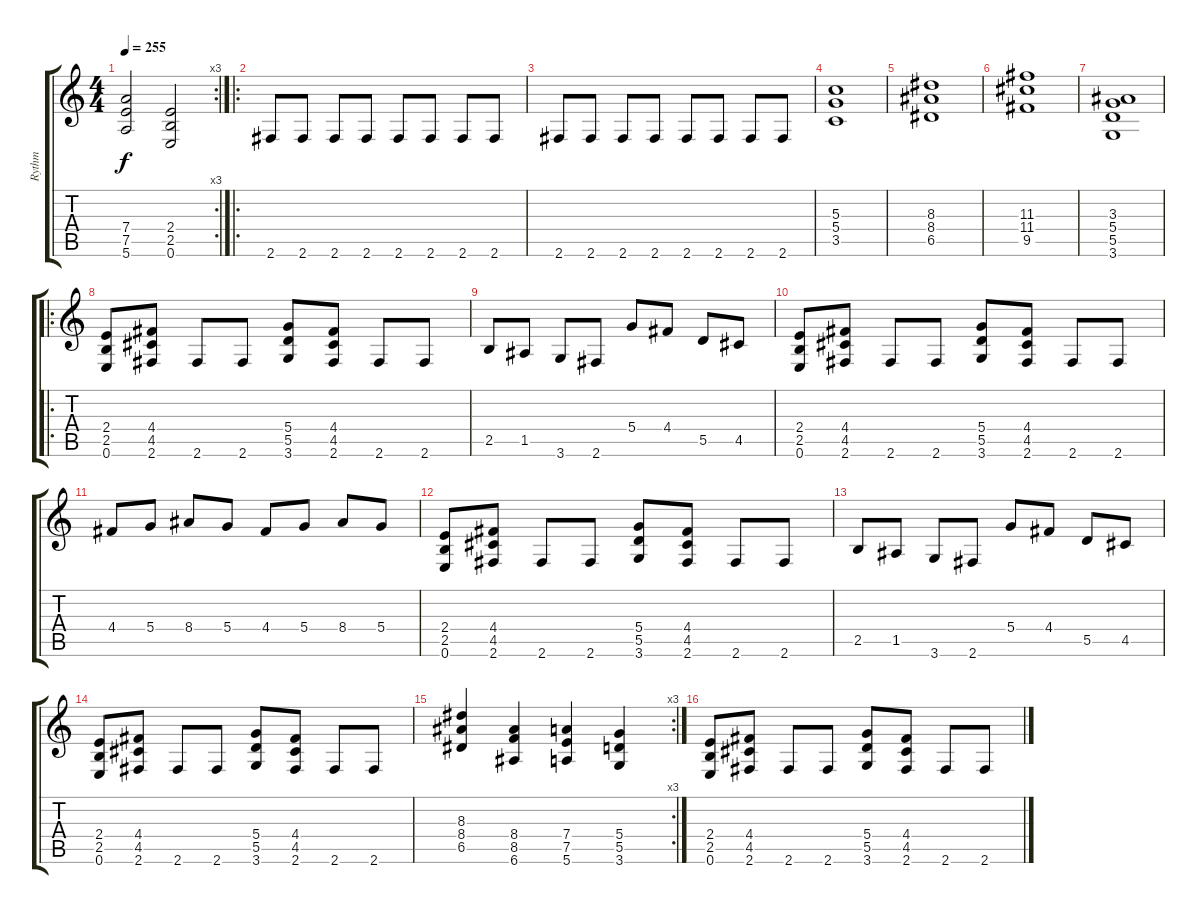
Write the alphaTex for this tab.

\track ("Rythm" "Rythm") {instrument distortionguitar}
\staff {score tabs}
\tuning (E4 B3 G3 D3 A2 E2) {hide}
\rc 3
\ts (4 4)
\tempo 255
\clef g2
\ks c
(7.4 7.5 5.6).2{dy f} (2.4 2.5 0.6).2 |
\ro
2.6.8 2.6.8 2.6.8 2.6.8 2.6.8 2.6.8 2.6.8 2.6.8 |
2.6.8 2.6.8 2.6.8 2.6.8 2.6.8 2.6.8 2.6.8 2.6.8 |
(5.3 5.4 3.5).1 |
(8.3 8.4 6.5).1 |
(11.3 11.4 9.5).1 |
(3.3 5.4 5.5 3.6).1 |
\ro
(2.4 2.5 0.6).8 (4.4 4.5 2.6).8 2.6.8 2.6.8 (5.4 5.5 3.6).8 (4.4 4.5 2.6).8 2.6.8 2.6.8 |
2.5.8 1.5.8 3.6.8 2.6.8 5.4.8 4.4.8 5.5.8 4.5.8 |
(2.4 2.5 0.6).8 (4.4 4.5 2.6).8 2.6.8 2.6.8 (5.4 5.5 3.6).8 (4.4 4.5 2.6).8 2.6.8 2.6.8 |
4.4.8 5.4.8 8.4.8 5.4.8 4.4.8 5.4.8 8.4.8 5.4.8 |
(2.4 2.5 0.6).8 (4.4 4.5 2.6).8 2.6.8 2.6.8 (5.4 5.5 3.6).8 (4.4 4.5 2.6).8 2.6.8 2.6.8 |
2.5.8 1.5.8 3.6.8 2.6.8 5.4.8 4.4.8 5.5.8 4.5.8 |
(2.4 2.5 0.6).8 (4.4 4.5 2.6).8 2.6.8 2.6.8 (5.4 5.5 3.6).8 (4.4 4.5 2.6).8 2.6.8 2.6.8 |
\rc 3
(8.3 8.4 6.5).4 (8.4 8.5 6.6).4 (7.4 7.5 5.6).4 (5.4 5.5 3.6).4 |
(2.4 2.5 0.6).8 (4.4 4.5 2.6).8 2.6.8 2.6.8 (5.4 5.5 3.6).8 (4.4 4.5 2.6).8 2.6.8 2.6.8
